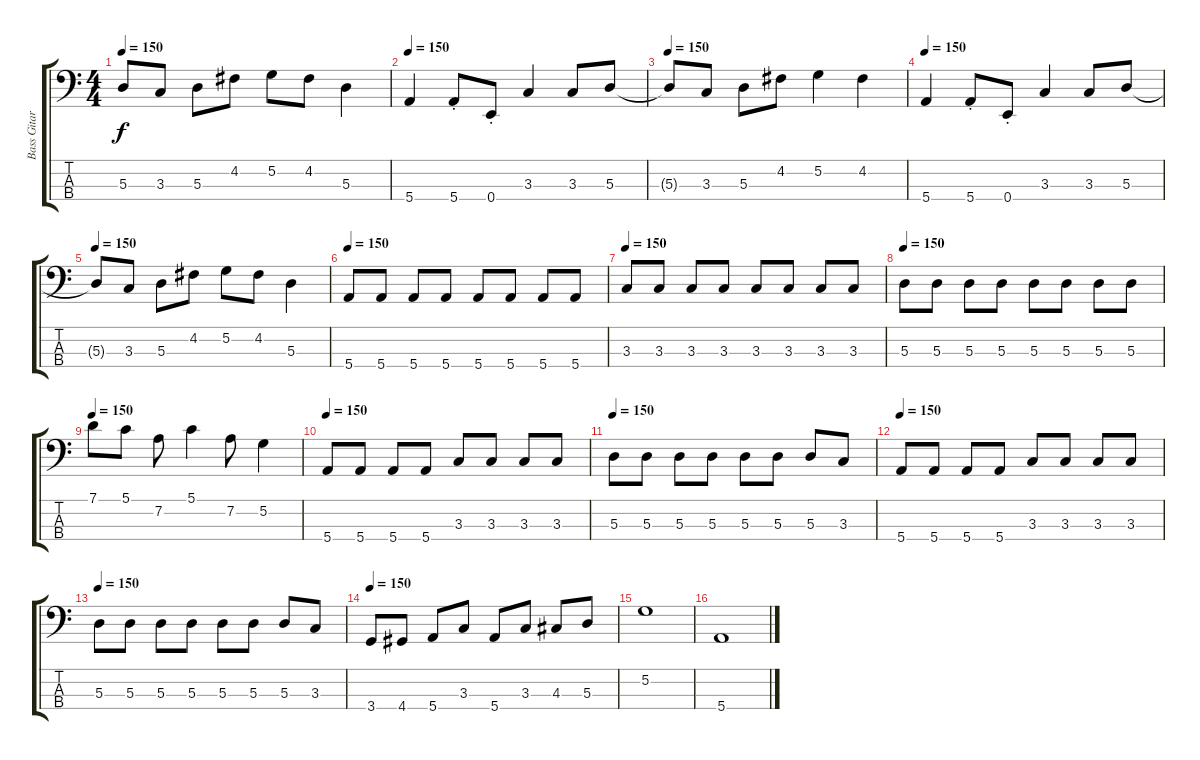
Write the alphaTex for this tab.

\track ("Bass Gitara" "Bass Gitar") {instrument electricbassfinger}
\staff {score tabs}
\tuning (G2 D2 A1 E1) {hide}
\ts (4 4)
\tempo 150
\clef f4
\ks aminor
5.3{t}.8{dy f} 3.3.8 5.3.8 4.2.8 5.2.8 4.2.8 5.3.4 |
\tempo 150
5.4.4 5.4{st}.8 0.4{st}.8 3.3.4 3.3.8 5.3.8 |
\tempo 150
5.3{t}.8 3.3.8 5.3.8 4.2.8 5.2.4 4.2.4 |
\tempo 150
5.4.4 5.4{st}.8 0.4{st}.8 3.3.4 3.3.8 5.3.8 |
\tempo 150
5.3{t}.8 3.3.8 5.3.8 4.2.8 5.2.8 4.2.8 5.3.4 |
\tempo 150
5.4.8 5.4.8 5.4.8 5.4.8 5.4.8 5.4.8 5.4.8 5.4.8 |
\tempo 150
3.3.8 3.3.8 3.3.8 3.3.8 3.3.8 3.3.8 3.3.8 3.3.8 |
\tempo 150
5.3.8 5.3.8 5.3.8 5.3.8 5.3.8 5.3.8 5.3.8 5.3.8 |
\tempo 150
7.1.8 5.1.8 7.2.8 5.1.4 7.2.8 5.2.4 |
\tempo 150
5.4.8 5.4.8 5.4.8 5.4.8 3.3.8 3.3.8 3.3.8 3.3.8 |
\tempo 150
5.3.8 5.3.8 5.3.8 5.3.8 5.3.8 5.3.8 5.3.8 3.3.8 |
\tempo 150
5.4.8 5.4.8 5.4.8 5.4.8 3.3.8 3.3.8 3.3.8 3.3.8 |
\tempo 150
5.3.8 5.3.8 5.3.8 5.3.8 5.3.8 5.3.8 5.3.8 3.3.8 |
\tempo 150
3.4.8 4.4.8 5.4.8 3.3.8 5.4.8 3.3.8 4.3.8 5.3.8 |
5.2.1 |
5.4.1
